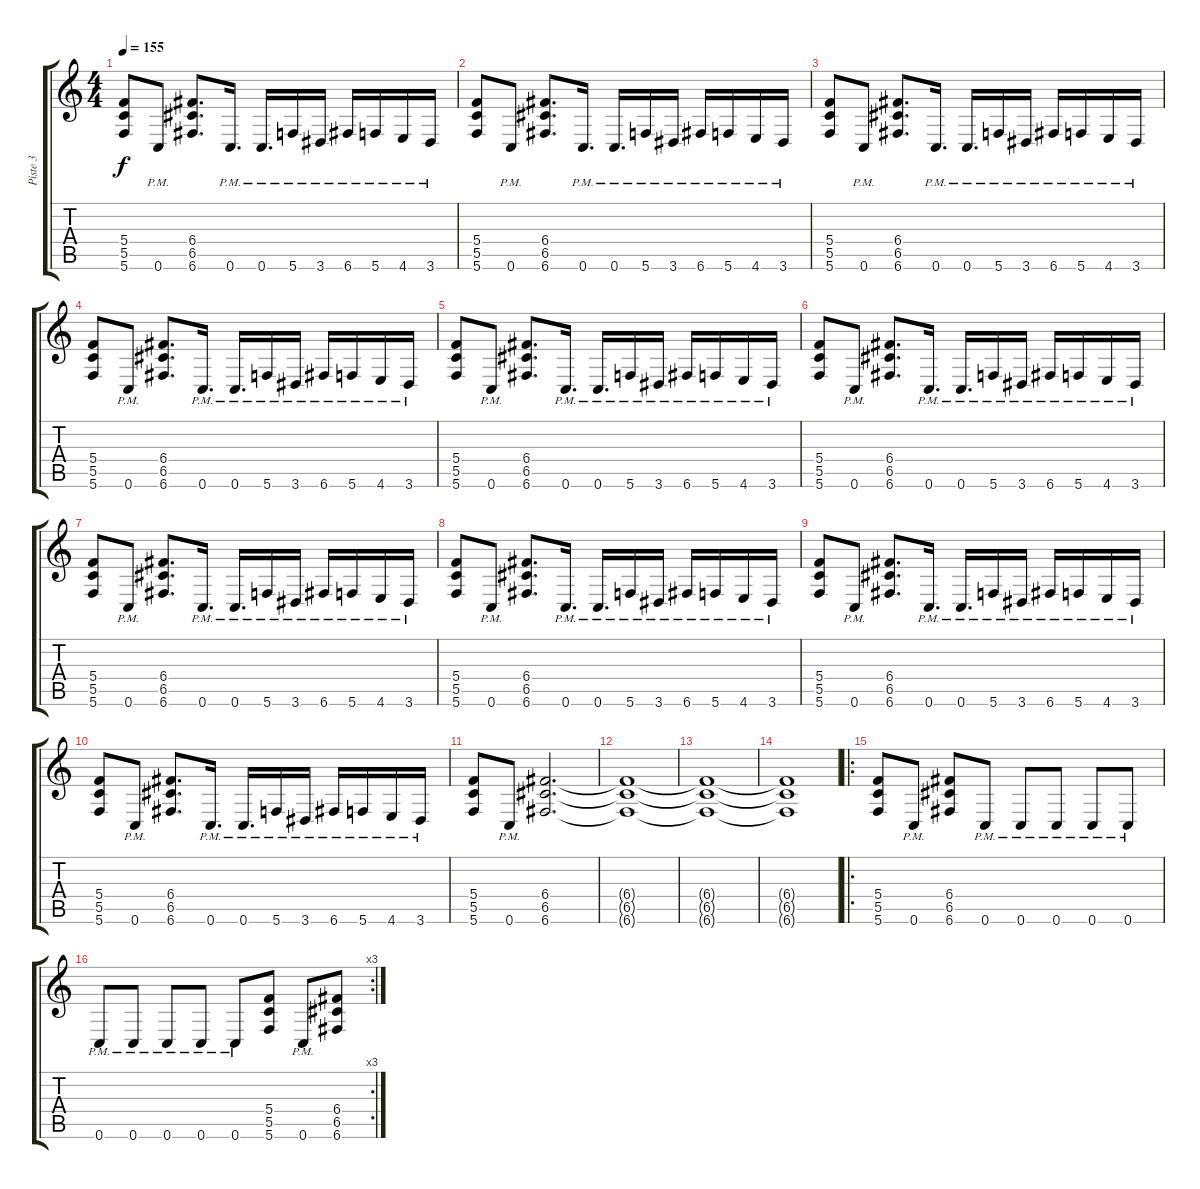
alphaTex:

\track ("Piste 3" "Piste 3") {instrument distortionguitar}
\staff {score tabs}
\tuning (D4 A3 F3 C3 G2 C2) {hide}
\ts (4 4)
\tempo 155
\clef g2
\ks c
(5.4 5.5 5.6).8{dy f} 0.6{pm}.8 (6.4 6.5 6.6).8{d} 0.6{pm}.16{d} 0.6{pm}.16{d} 5.6{pm}.16 3.6{pm}.16 6.6{pm}.16 5.6{pm}.16 4.6{pm}.16 3.6{pm}.16 |
(5.4 5.5 5.6).8 0.6{pm}.8 (6.4 6.5 6.6).8{d} 0.6{pm}.16{d} 0.6{pm}.16{d} 5.6{pm}.16 3.6{pm}.16 6.6{pm}.16 5.6{pm}.16 4.6{pm}.16 3.6{pm}.16 |
(5.4 5.5 5.6).8 0.6{pm}.8 (6.4 6.5 6.6).8{d} 0.6{pm}.16{d} 0.6{pm}.16{d} 5.6{pm}.16 3.6{pm}.16 6.6{pm}.16 5.6{pm}.16 4.6{pm}.16 3.6{pm}.16 |
(5.4 5.5 5.6).8 0.6{pm}.8 (6.4 6.5 6.6).8{d} 0.6{pm}.16{d} 0.6{pm}.16{d} 5.6{pm}.16 3.6{pm}.16 6.6{pm}.16 5.6{pm}.16 4.6{pm}.16 3.6{pm}.16 |
(5.4 5.5 5.6).8 0.6{pm}.8 (6.4 6.5 6.6).8{d} 0.6{pm}.16{d} 0.6{pm}.16{d} 5.6{pm}.16 3.6{pm}.16 6.6{pm}.16 5.6{pm}.16 4.6{pm}.16 3.6{pm}.16 |
(5.4 5.5 5.6).8 0.6{pm}.8 (6.4 6.5 6.6).8{d} 0.6{pm}.16{d} 0.6{pm}.16{d} 5.6{pm}.16 3.6{pm}.16 6.6{pm}.16 5.6{pm}.16 4.6{pm}.16 3.6{pm}.16 |
(5.4 5.5 5.6).8 0.6{pm}.8 (6.4 6.5 6.6).8{d} 0.6{pm}.16{d} 0.6{pm}.16{d} 5.6{pm}.16 3.6{pm}.16 6.6{pm}.16 5.6{pm}.16 4.6{pm}.16 3.6{pm}.16 |
(5.4 5.5 5.6).8 0.6{pm}.8 (6.4 6.5 6.6).8{d} 0.6{pm}.16{d} 0.6{pm}.16{d} 5.6{pm}.16 3.6{pm}.16 6.6{pm}.16 5.6{pm}.16 4.6{pm}.16 3.6{pm}.16 |
(5.4 5.5 5.6).8 0.6{pm}.8 (6.4 6.5 6.6).8{d} 0.6{pm}.16{d} 0.6{pm}.16{d} 5.6{pm}.16 3.6{pm}.16 6.6{pm}.16 5.6{pm}.16 4.6{pm}.16 3.6{pm}.16 |
(5.4 5.5 5.6).8 0.6{pm}.8 (6.4 6.5 6.6).8{d} 0.6{pm}.16{d} 0.6{pm}.16{d} 5.6{pm}.16 3.6{pm}.16 6.6{pm}.16 5.6{pm}.16 4.6{pm}.16 3.6{pm}.16 |
(5.4 5.5 5.6).8 0.6{pm}.8 (6.4 6.5 6.6).2{d} |
(6.4{t} 6.5{t} 6.6{t}).1 |
(6.4{t} 6.5{t} 6.6{t}).1 |
(6.4{t} 6.5{t} 6.6{t}).1 |
\ro
(5.4 5.5 5.6).8 0.6{pm}.8 (6.4 6.5 6.6).8 0.6{pm}.8 0.6{pm}.8 0.6{pm}.8 0.6{pm}.8 0.6{pm}.8 |
\rc 3
0.6{pm}.8 0.6{pm}.8 0.6{pm}.8 0.6{pm}.8 0.6{pm}.8 (5.4 5.5 5.6).8 0.6{pm}.8 (6.4 6.5 6.6).8
